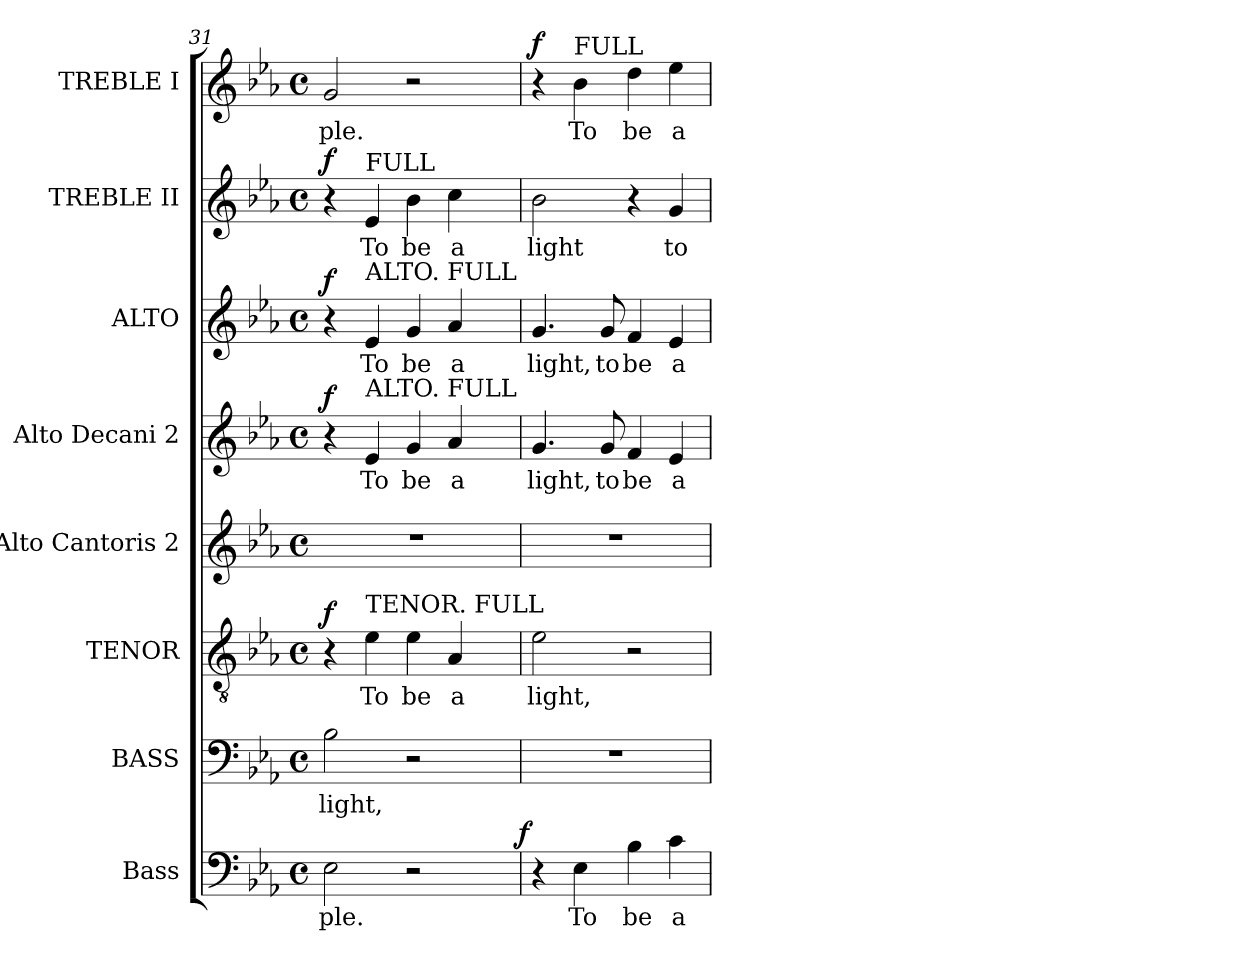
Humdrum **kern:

**kern	**text	**dynam	**kern	**text	**kern	**text	**dynam	**kern	**kern	**text	**dynam	**kern	**text	**dynam	**kern	**text	**dynam	**kern	**text	**dynam
*part8	*part8	*part8	*part7	*part7	*part6	*part6	*part6	*part5	*part4	*part4	*part4	*part3	*part3	*part3	*part2	*part2	*part2	*part1	*part1	*part1
*staff8	*staff8	*staff8	*staff7	*staff7	*staff6	*staff6	*staff6	*staff5	*staff4	*staff4	*staff4	*staff3	*staff3	*staff3	*staff2	*staff2	*staff2	*staff1	*staff1	*staff1
*I"Bass	*	*	*I"BASS	*	*I"TENOR	*	*	*I"Alto Cantoris 2	*I"Alto Decani 2	*	*	*I"ALTO	*	*	*I"TREBLE II	*	*	*I"TREBLE I	*	*
*I'B.	*	*	*I'B.	*	*I'T.	*	*	*I'A.Can.2	*I'A.Dec.2	*	*	*	*	*	*	*	*	*	*	*
*clefF4	*	*	*clefF4	*	*clefGv2	*	*	*clefG2	*clefG2	*	*	*clefG2	*	*	*clefG2	*	*	*clefG2	*	*
*	*	*	*	*	*ITrd7c12	*	*	*	*	*	*	*	*	*	*	*	*	*	*	*
*k[b-e-a-]	*	*	*k[b-e-a-]	*	*k[b-e-a-]	*	*	*k[b-e-a-]	*k[b-e-a-]	*	*	*k[b-e-a-]	*	*	*k[b-e-a-]	*	*	*k[b-e-a-]	*	*
*E-:	*	*	*E-:	*	*E-:	*	*	*E-:	*E-:	*	*	*E-:	*	*	*E-:	*	*	*E-:	*	*
*M4/4	*	*	*M4/4	*	*M4/4	*	*	*M4/4	*M4/4	*	*	*M4/4	*	*	*M4/4	*	*	*M4/4	*	*
*met(c)	*	*	*met(c)	*	*met(c)	*	*	*met(c)	*met(c)	*	*	*met(c)	*	*	*met(c)	*	*	*met(c)	*	*
=31	=31	=31	=31	=31	=31	=31	=31	=31	=31	=31	=31	=31	=31	=31	=31	=31	=31	=31	=31	=31
!	!LO:LY:b:color=#000000	!	!	!	!	!	!	!	!	!	!	!	!	!	!	!	!	!	!	!
!	!	!	!	!LO:LY:b:color=#000000	!	!	!	!	!	!	!	!	!	!	!	!	!	!	!	!
!	!	!	!	!	!	!	!	!	!	!	!	!	!	!	!	!	!	!	!LO:LY:b:color=#000000	!
*^	*	*	*	*	*	*	*	*	*	*	*	*	*	*	*	*	*	*	*	*
2E-i\	2ryy	-ple.	.	2B-i\	light,	4r	.	f	1r	4r	.	f	4r	.	f	4r	.	f	2gi/	-ple.	.
!	!	!	!	!	!	!	!LO:LY:b:color=#000000	!	!	!	!	!	!	!	!	!	!	!	!	!	!
!	!	!	!	!	!	!	!	!	!	!	!LO:LY:b:color=#000000	!	!	!	!	!	!	!	!	!	!
!	!	!	!	!	!	!	!	!	!	!	!	!	!	!LO:LY:b:color=#000000	!	!	!	!	!	!	!
!	!	!	!	!	!	!	!	!	!	!	!	!	!	!	!	!LO:TX:a:t=FULL	!	!	!	!	!
!	!	!	!	!	!	!	!	!	!	!	!	!	!LO:TX:a:t=ALTO. FULL	!	!	!	!	!	!	!	!
!	!	!	!	!	!	!	!	!	!	!LO:TX:a:t=ALTO. FULL	!	!	!	!	!	!	!	!	!	!	!
!	!	!	!	!	!	!LO:TX:a:t=TENOR. FULL	!	!	!	!	!	!	!	!	!	!	!	!	!	!	!
!	!	!	!	!	!	!	!	!	!	!	!	!	!	!	!	!	!LO:LY:b:color=#000000	!	!	!	!
.	.	.	.	.	.	4E-i\	To	.	.	4e-i/	To	.	4e-i/	To	.	4e-i/	To	.	.	.	.
!	!	!	!	!	!	!	!LO:LY:b:color=#000000	!	!	!	!	!	!	!	!	!	!	!	!	!	!
!	!	!	!	!	!	!	!	!	!	!	!LO:LY:b:color=#000000	!	!	!	!	!	!	!	!	!	!
!	!	!	!	!	!	!	!	!	!	!	!	!	!	!LO:LY:b:color=#000000	!	!	!	!	!	!	!
!	!	!	!	!	!	!	!	!	!	!	!	!	!	!	!	!	!LO:LY:b:color=#000000	!	!	!	!
2r	4ryy	.	.	2r	.	4E-i\	be	.	.	4gi/	be	.	4gi/	be	.	4b-i\	be	.	2r	.	.
!	!	!	!	!	!	!	!LO:LY:b:color=#000000	!	!	!	!	!	!	!	!	!	!	!	!	!	!
!	!	!	!	!	!	!	!	!	!	!	!LO:LY:b:color=#000000	!	!	!	!	!	!	!	!	!	!
!	!	!	!	!	!	!	!	!	!	!	!	!	!	!LO:LY:b:color=#000000	!	!	!	!	!	!	!
!	!	!	!	!	!	!	!	!	!	!	!	!	!	!	!	!	!LO:LY:b:color=#000000	!	!	!	!
.	8ryy	.	.	.	.	4AA-i/	a	.	.	4a-i/	a	.	4a-i/	a	.	4cci\	a	.	.	.	.
.	16ryy	.	.	.	.	.	.	.	.	.	.	.	.	.	.	.	.	.	.	.	.
.	32ryy	.	.	.	.	.	.	.	.	.	.	.	.	.	.	.	.	.	.	.	.
.	64ryy	.	.	.	.	.	.	.	.	.	.	.	.	.	.	.	.	.	.	.	.
.	128...ryy	.	.	.	.	.	.	.	.	.	.	.	.	.	.	.	.	.	.	.	.
.	1024ryy	.	f	.	.	.	.	.	.	.	.	.	.	.	.	.	.	.	.	.	.
*v	*v	*	*	*	*	*	*	*	*	*	*	*	*	*	*	*	*	*	*	*	*
=32	=32	=32	=32	=32	=32	=32	=32	=32	=32	=32	=32	=32	=32	=32	=32	=32	=32	=32	=32	=32
*^	*	*	*	*	*	*	*	*	*	*	*	*	*	*	*	*	*	*	*	*
!	!	!	!	!	!	!	!LO:LY:b:color=#000000	!	!	!	!	!	!	!	!	!	!	!	!	!	!
*v	*v	*	*	*	*	*	*	*	*	*	*	*	*	*	*	*	*	*	*	*	*
*^	*	*	*	*	*	*	*	*	*	*	*	*	*	*	*	*	*	*	*	*
!	!	!	!	!	!	!	!	!	!	!	!LO:LY:b:color=#000000	!	!	!	!	!	!	!	!	!	!
*v	*v	*	*	*	*	*	*	*	*	*	*	*	*	*	*	*	*	*	*	*	*
*^	*	*	*	*	*	*	*	*	*	*	*	*	*	*	*	*	*	*	*	*
!	!	!	!	!	!	!	!	!	!	!	!	!	!	!LO:LY:b:color=#000000	!	!	!	!	!	!	!
*v	*v	*	*	*	*	*	*	*	*	*	*	*	*	*	*	*	*	*	*	*	*
*^	*	*	*	*	*	*	*	*	*	*	*	*	*	*	*	*	*	*	*	*
!LO:TX:a:t=BASS II. FULL	!	!	!	!	!	!	!	!	!	!	!	!	!	!	!	!	!	!	!	!	!
!	!	!	!	!	!	!	!	!	!	!	!	!	!	!	!	!	!LO:LY:b:color=#000000	!	!	!	!
*v	*v	*	*	*	*	*	*	*	*	*	*	*	*	*	*	*	*	*	*	*	*
4r	.	.	1r	.	2E-i\	light,	.	1r	4.gi/	light,	.	4.gi/	light,	.	2b-i\	light	.	4r	.	f
!	!LO:LY:b:color=#000000	!	!	!	!	!	!	!	!	!	!	!	!	!	!	!	!	!	!	!
!	!	!	!	!	!	!	!	!	!	!	!	!	!	!	!	!	!	!LO:TX:a:t=FULL	!	!
!	!	!	!	!	!	!	!	!	!	!	!	!	!	!	!	!	!	!	!LO:LY:b:color=#000000	!
4E-i\	To	.	.	.	.	.	.	.	.	.	.	.	.	.	.	.	.	4b-i\	To	.
!	!	!	!	!	!	!	!	!	!	!LO:LY:b:color=#000000	!	!	!	!	!	!	!	!	!	!
!	!	!	!	!	!	!	!	!	!	!	!	!	!LO:LY:b:color=#000000	!	!	!	!	!	!	!
.	.	.	.	.	.	.	.	.	8gi/	to	.	8gi/	to	.	.	.	.	.	.	.
!	!LO:LY:b:color=#000000	!	!	!	!	!	!	!	!	!	!	!	!	!	!	!	!	!	!	!
!	!	!	!	!	!	!	!	!	!	!LO:LY:b:color=#000000	!	!	!	!	!	!	!	!	!	!
!	!	!	!	!	!	!	!	!	!	!	!	!	!LO:LY:b:color=#000000	!	!	!	!	!	!	!
!	!	!	!	!	!	!	!	!	!	!	!	!	!	!	!	!	!	!	!LO:LY:b:color=#000000	!
4B-i\	be	.	.	.	2r	.	.	.	4fi/	be	.	4fi/	be	.	4r	.	.	4ddi\	be	.
!	!LO:LY:b:color=#000000	!	!	!	!	!	!	!	!	!	!	!	!	!	!	!	!	!	!	!
!	!	!	!	!	!	!	!	!	!	!LO:LY:b:color=#000000	!	!	!	!	!	!	!	!	!	!
!	!	!	!	!	!	!	!	!	!	!	!	!	!LO:LY:b:color=#000000	!	!	!	!	!	!	!
!	!	!	!	!	!	!	!	!	!	!	!	!	!	!	!	!LO:LY:b:color=#000000	!	!	!	!
!	!	!	!	!	!	!	!	!	!	!	!	!	!	!	!	!	!	!	!LO:LY:b:color=#000000	!
4ci\	a	.	.	.	.	.	.	.	4e-i/	a	.	4e-i/	a	.	4gi/	to	.	4ee-i\	a	.
=	=	=	=	=	=	=	=	=	=	=	=	=	=	=	=	=	=	=	=	=
*-	*-	*-	*-	*-	*-	*-	*-	*-	*-	*-	*-	*-	*-	*-	*-	*-	*-	*-	*-	*-
